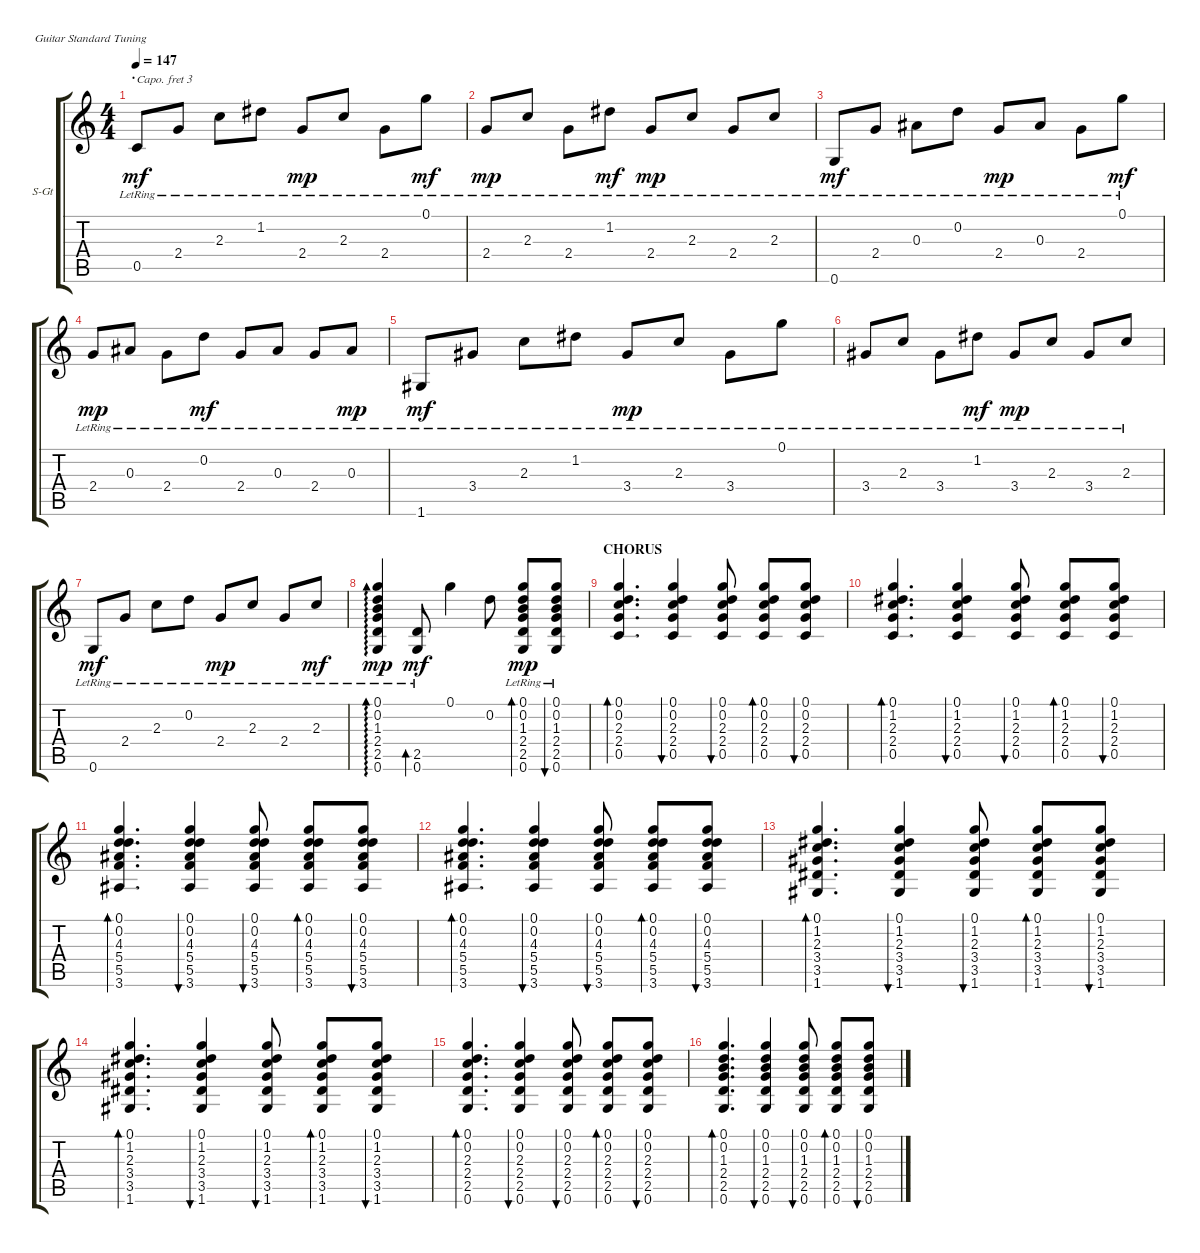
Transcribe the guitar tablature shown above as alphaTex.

\defaultSystemsLayout 4
\bracketExtendMode groupsimilarinstruments
\firstSystemTrackNameOrientation horizontal
\otherSystemsTrackNameOrientation horizontal
\track ("Steel Guitar" "S-Gt") {instrument acousticguitarsteel}
\staff {score tabs}
\capo 3
\tuning (E4 B3 G3 D3 A2 E2)
\ts (4 4)
\section ("" ".")
\tempo 147
\clef g2
\ks c
0.5{lr}.8{dy mf} 2.4{lr}.8 2.3{lr}.8 1.2{lr}.8 2.4{lr}.8{dy mp} 2.3{lr}.8 2.4{lr}.8 0.1{lr}.8{dy mf} |
2.4{lr}.8{dy mp} 2.3{lr}.8 2.4{lr}.8 1.2{lr}.8{dy mf} 2.4{lr}.8{dy mp} 2.3{lr}.8 2.4{lr}.8 2.3{lr}.8 |
0.6{lr}.8{dy mf} 2.4{lr}.8 0.3{lr}.8 0.2{lr}.8 2.4{lr}.8{dy mp} 0.3{lr}.8 2.4{lr}.8 0.1{lr}.8{dy mf} |
2.4{lr}.8{dy mp} 0.3{lr}.8 2.4{lr}.8 0.2{lr}.8{dy mf} 2.4{lr}.8 0.3{lr}.8 2.4{lr}.8 0.3{lr}.8{dy mp} |
1.6{lr}.8{dy mf} 3.4{lr}.8 2.3{lr}.8 1.2{lr}.8 3.4{lr}.8{dy mp} 2.3{lr}.8 3.4{lr}.8 0.1{lr}.8 |
3.4{lr}.8 2.3{lr}.8 3.4{lr}.8 1.2{lr}.8{dy mf} 3.4{lr}.8{dy mp} 2.3{lr}.8 3.4{lr}.8 2.3{lr}.8 |
0.6{lr}.8{dy mf} 2.4{lr}.8 2.3{lr}.8 0.2{lr}.8 2.4{lr}.8{dy mp} 2.3{lr}.8 2.4{lr}.8 2.3{lr}.8{dy mf} |
(2.4{lr} 0.6 1.3 0.2 2.5 0.1).4{ad 0 dy mp} (0.6{lr} 2.5{lr}).8{bd 30 dy mf} 0.1.4 0.2.8 (2.4{lr} 0.6 1.3 0.2 2.5 0.1).8{bd 30 dy mp} (2.4{lr} 0.6 1.3 0.2 2.5 0.1).8{bu 30} |
\section ("" "CHORUS")
(0.5 2.4 2.3 0.2 0.1).4{d bd 30} (0.5 2.4 2.3 0.2 0.1).4{bu 30} (0.5 2.4 2.3 0.2 0.1).8{bu 30} (0.5 2.4 2.3 0.2 0.1).8{bd 30} (0.5 2.4 2.3 0.2 0.1).8{bu 30} |
(0.5 2.4 2.3 1.2 0.1).4{d bd 30} (0.5 2.4 2.3 1.2 0.1).4{bu 30} (0.5 2.4 2.3 1.2 0.1).8{bu 30} (0.5 2.4 2.3 1.2 0.1).8{bd 30} (0.5 2.4 2.3 1.2 0.1).8{bu 30} |
(5.5 5.4 4.3 0.2 0.1 3.6).4{d bd 30} (5.5 5.4 4.3 0.2 0.1 3.6).4{bu 30} (5.5 5.4 4.3 0.2 0.1 3.6).8{bu 30} (5.5 5.4 4.3 0.2 0.1 3.6).8{bd 30} (5.5 5.4 4.3 0.2 0.1 3.6).8{bu 30} |
(5.5 5.4 4.3 0.2 0.1 3.6).4{d bd 30} (5.5 5.4 4.3 0.2 0.1 3.6).4{bu 30} (5.5 5.4 4.3 0.2 0.1 3.6).8{bu 30} (5.5 5.4 4.3 0.2 0.1 3.6).8{bd 30} (5.5 5.4 4.3 0.2 0.1 3.6).8{bu 30} |
(3.5 3.4 2.3 1.2 0.1 1.6).4{d bd 30} (3.5 3.4 2.3 1.2 0.1 1.6).4{bu 30} (3.5 3.4 2.3 1.2 0.1 1.6).8{bu 30} (3.5 3.4 2.3 1.2 0.1 1.6).8{bd 30} (3.5 3.4 2.3 1.2 0.1 1.6).8{bu 30} |
(3.5 3.4 2.3 1.2 0.1 1.6).4{d bd 30} (3.5 3.4 2.3 1.2 0.1 1.6).4{bu 30} (3.5 3.4 2.3 1.2 0.1 1.6).8{bu 30} (3.5 3.4 2.3 1.2 0.1 1.6).8{bd 30} (3.5 3.4 2.3 1.2 0.1 1.6).8{bu 30} |
(2.5 2.4 2.3 0.2 0.1 0.6).4{d bd 30} (2.5 2.4 2.3 0.2 0.1 0.6).4{bu 30} (2.5 2.4 2.3 0.2 0.1 0.6).8{bu 30} (2.5 2.4 2.3 0.2 0.1 0.6).8{bd 30} (2.5 2.4 2.3 0.2 0.1 0.6).8{bu 30} |
(2.5 2.4 1.3 0.2 0.1 0.6).4{d bd 30} (2.5 2.4 1.3 0.2 0.1 0.6).4{bu 30} (2.5 2.4 1.3 0.2 0.1 0.6).8{bu 30} (2.5 2.4 1.3 0.2 0.1 0.6).8{bd 30} (2.5 2.4 1.3 0.2 0.1 0.6).8{bu 30}
